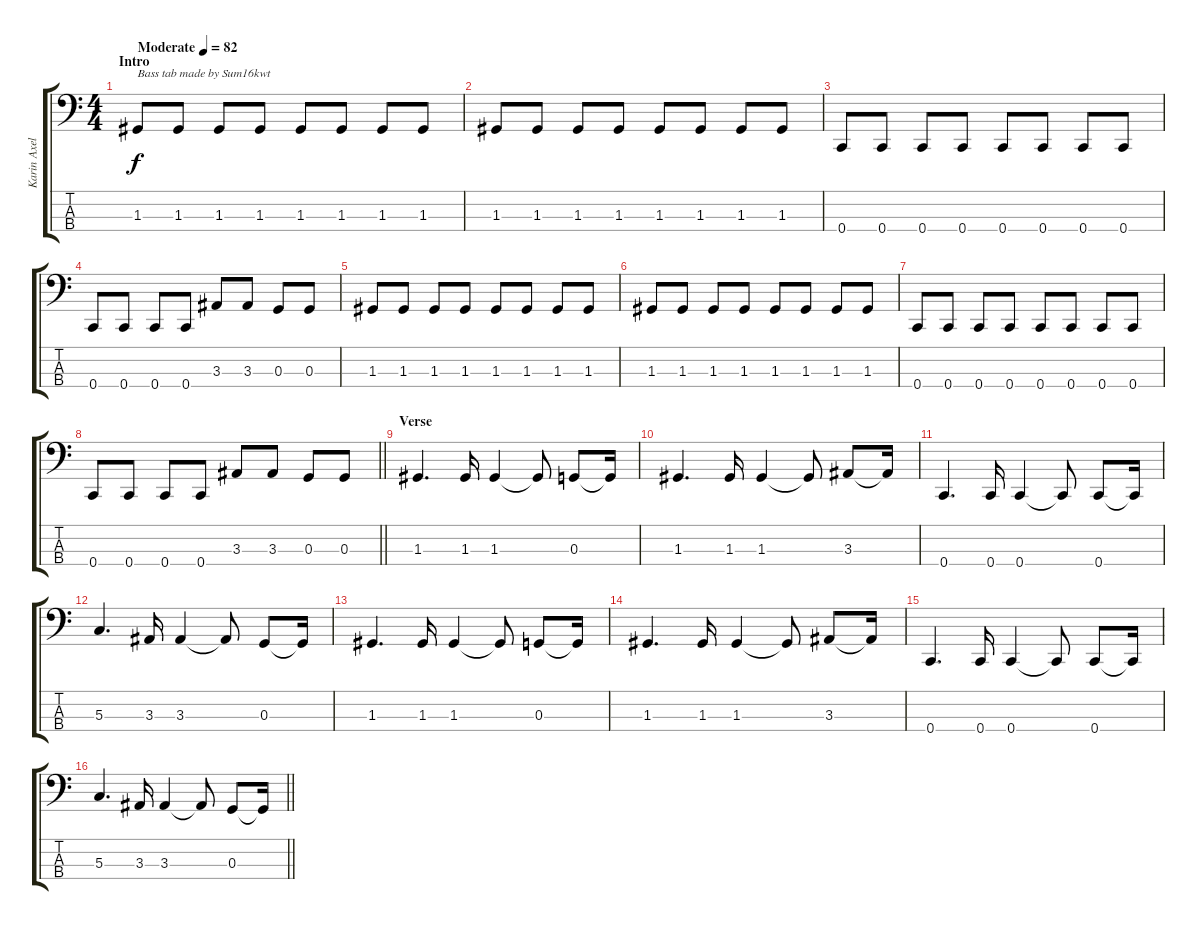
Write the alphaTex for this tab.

\track ("Karin Axelsson" "Karin Axel") {instrument electricbassfinger}
\staff {score tabs}
\tuning (F2 C2 G1 C1) {hide}
\ts (4 4)
\section ("" "Intro")
\tempo (82 "Moderate")
\clef f4
\ks c
1.3.8{txt "Bass tab made by Sum16kwt" dy f instrument electricbassfinger} 1.3.8 1.3.8 1.3.8 1.3.8 1.3.8 1.3.8 1.3.8 |
1.3.8 1.3.8 1.3.8 1.3.8 1.3.8 1.3.8 1.3.8 1.3.8 |
0.4.8 0.4.8 0.4.8 0.4.8 0.4.8 0.4.8 0.4.8 0.4.8 |
0.4.8 0.4.8 0.4.8 0.4.8 3.3.8 3.3.8 0.3.8 0.3.8 |
1.3.8 1.3.8 1.3.8 1.3.8 1.3.8 1.3.8 1.3.8 1.3.8 |
1.3.8 1.3.8 1.3.8 1.3.8 1.3.8 1.3.8 1.3.8 1.3.8 |
0.4.8 0.4.8 0.4.8 0.4.8 0.4.8 0.4.8 0.4.8 0.4.8 |
\barLineRight lightlight
0.4.8 0.4.8 0.4.8 0.4.8 3.3.8 3.3.8 0.3.8 0.3.8 |
\section ("" "Verse")
1.3.4{d} 1.3.16 1.3.4 1.3{t}.8 0.3.8 0.3{t}.16 |
1.3.4{d} 1.3.16 1.3.4 1.3{t}.8 3.3.8 3.3{t}.16 |
0.4.4{d} 0.4.16 0.4.4 0.4{t}.8 0.4.8 0.4{t}.16 |
5.3.4{d} 3.3.16 3.3.4 3.3{t}.8 0.3.8 0.3{t}.16 |
1.3.4{d} 1.3.16 1.3.4 1.3{t}.8 0.3.8 0.3{t}.16 |
1.3.4{d} 1.3.16 1.3.4 1.3{t}.8 3.3.8 3.3{t}.16 |
0.4.4{d} 0.4.16 0.4.4 0.4{t}.8 0.4.8 0.4{t}.16 |
\barLineRight lightlight
5.3.4{d} 3.3.16 3.3.4 3.3{t}.8 0.3.8 0.3{t}.16
